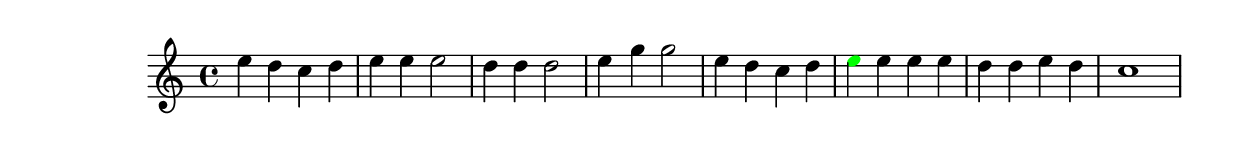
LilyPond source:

\version "2.18.2"
\language "english"

\header {
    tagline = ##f
}

\layout {}

\paper {}

\score {
    \new Staff
    {
        {   % measure
            \time 4/4
            \tweak color #black
            e''4
            \tweak color #black
            d''4
            \tweak color #black
            c''4
            \tweak color #black
            d''4
        }   % measure
        {   % measure
            \tweak color #black
            e''4
            \tweak color #black
            e''4
            \tweak color #black
            e''2
        }   % measure
        {   % measure
            \tweak color #black
            d''4
            \tweak color #black
            d''4
            \tweak color #black
            d''2
        }   % measure
        {   % measure
            \tweak color #black
            e''4
            \tweak color #black
            g''4
            \tweak color #black
            g''2
        }   % measure
        {   % measure
            \tweak color #black
            e''4
            \tweak color #black
            d''4
            \tweak color #black
            c''4
            \tweak color #black
            d''4
        }   % measure
        {   % measure
            \tweak color #green
            e''4
            e''4
            e''4
            e''4
        }   % measure
        {   % measure
            d''4
            d''4
            e''4
            d''4
        }   % measure
        {   % measure
            c''1
        }   % measure
    }
}